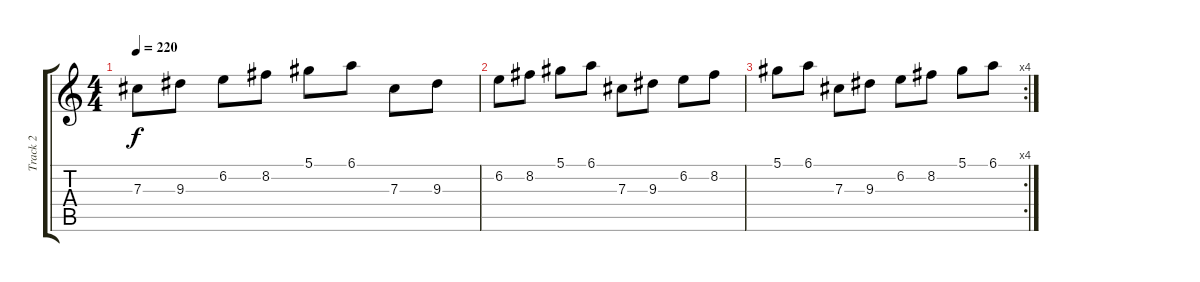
\track ("Track 2" "Track 2") {instrument distortionguitar}
\staff {score tabs}
\tuning (Eb4 Bb3 Gb3 Db3 Ab2 Db2) {hide}
\ts (4 4)
\tempo 220
\clef g2
\ks c
7.3.8{dy f} 9.3.8 6.2.8 8.2.8 5.1.8 6.1.8 7.3.8 9.3.8 |
6.2.8 8.2.8 5.1.8 6.1.8 7.3.8 9.3.8 6.2.8 8.2.8 |
\rc 4
5.1.8 6.1.8 7.3.8 9.3.8 6.2.8 8.2.8 5.1.8 6.1.8
